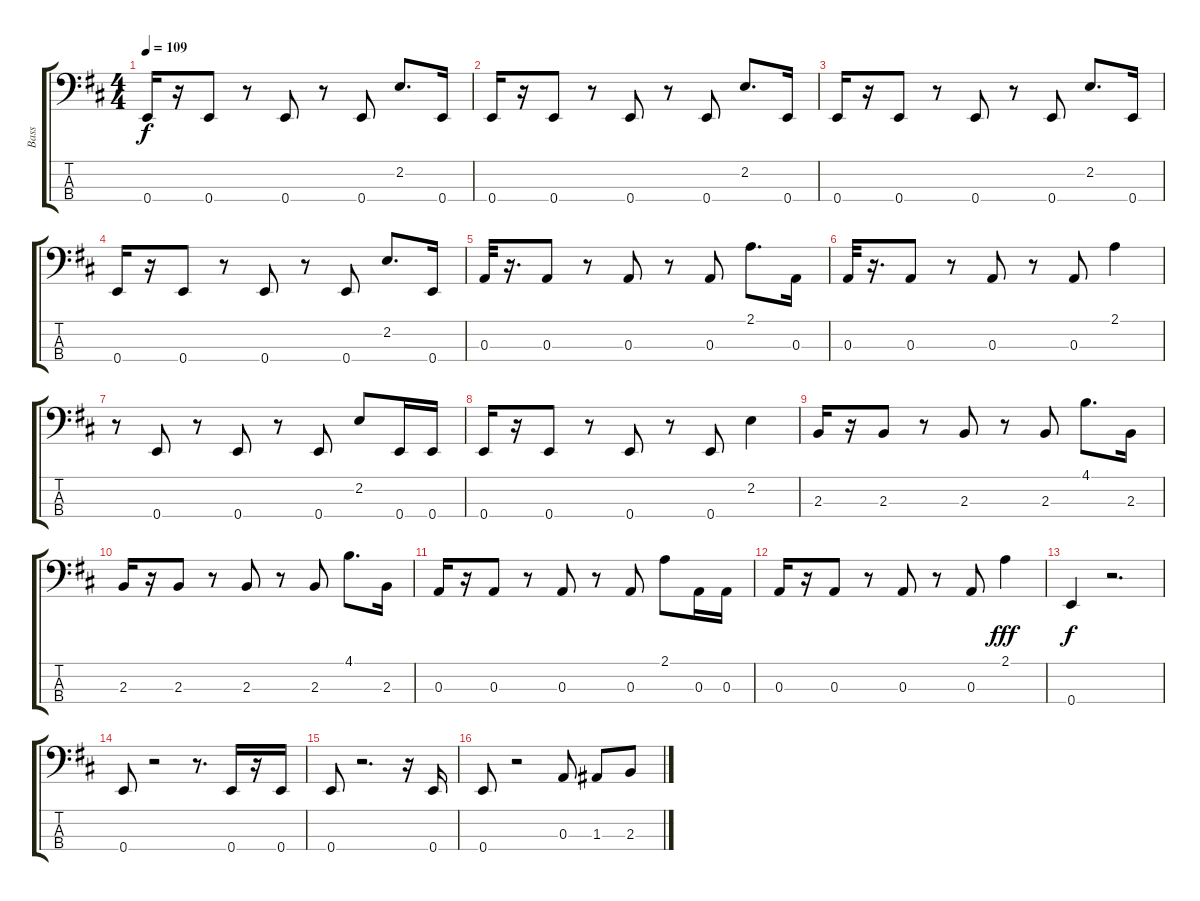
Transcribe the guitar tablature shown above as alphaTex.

\track ("Bass" "Bass") {instrument electricbassfinger}
\staff {score tabs}
\tuning (G2 D2 A1 E1) {hide}
\ts (4 4)
\tempo 109
\clef f4
\ks d
0.4.16{dy f} r.16 0.4.8 r.8 0.4.8 r.8 0.4.8 2.2.8{d} 0.4.16 |
0.4.16 r.16 0.4.8 r.8 0.4.8 r.8 0.4.8 2.2.8{d} 0.4.16 |
0.4.16 r.16 0.4.8 r.8 0.4.8 r.8 0.4.8 2.2.8{d} 0.4.16 |
0.4.16 r.16 0.4.8 r.8 0.4.8 r.8 0.4.8 2.2.8{d} 0.4.16 |
0.3.32 r.16{d} 0.3.8 r.8 0.3.8 r.8 0.3.8 2.1.8{d} 0.3.16 |
0.3.32 r.16{d} 0.3.8 r.8 0.3.8 r.8 0.3.8 2.1.4 |
r.8 0.4.8 r.8 0.4.8 r.8 0.4.8 2.2.8 0.4.16 0.4.16 |
0.4.16 r.16 0.4.8 r.8 0.4.8 r.8 0.4.8 2.2.4 |
2.3.16 r.16 2.3.8 r.8 2.3.8 r.8 2.3.8 4.1.8{d} 2.3.16 |
2.3.16 r.16 2.3.8 r.8 2.3.8 r.8 2.3.8 4.1.8{d} 2.3.16 |
0.3.16 r.16 0.3.8 r.8 0.3.8 r.8 0.3.8 2.1.8 0.3.16 0.3.16 |
0.3.16 r.16 0.3.8 r.8 0.3.8 r.8 0.3.8 2.1.4{dy fff} |
0.4.4{dy f} r.2{d} |
0.4.8 r.2 r.8{d} 0.4.16 r.16 0.4.16 |
0.4.8 r.2{d} r.16 0.4.16 |
0.4.8 r.2 0.3.8 1.3.8 2.3.8
